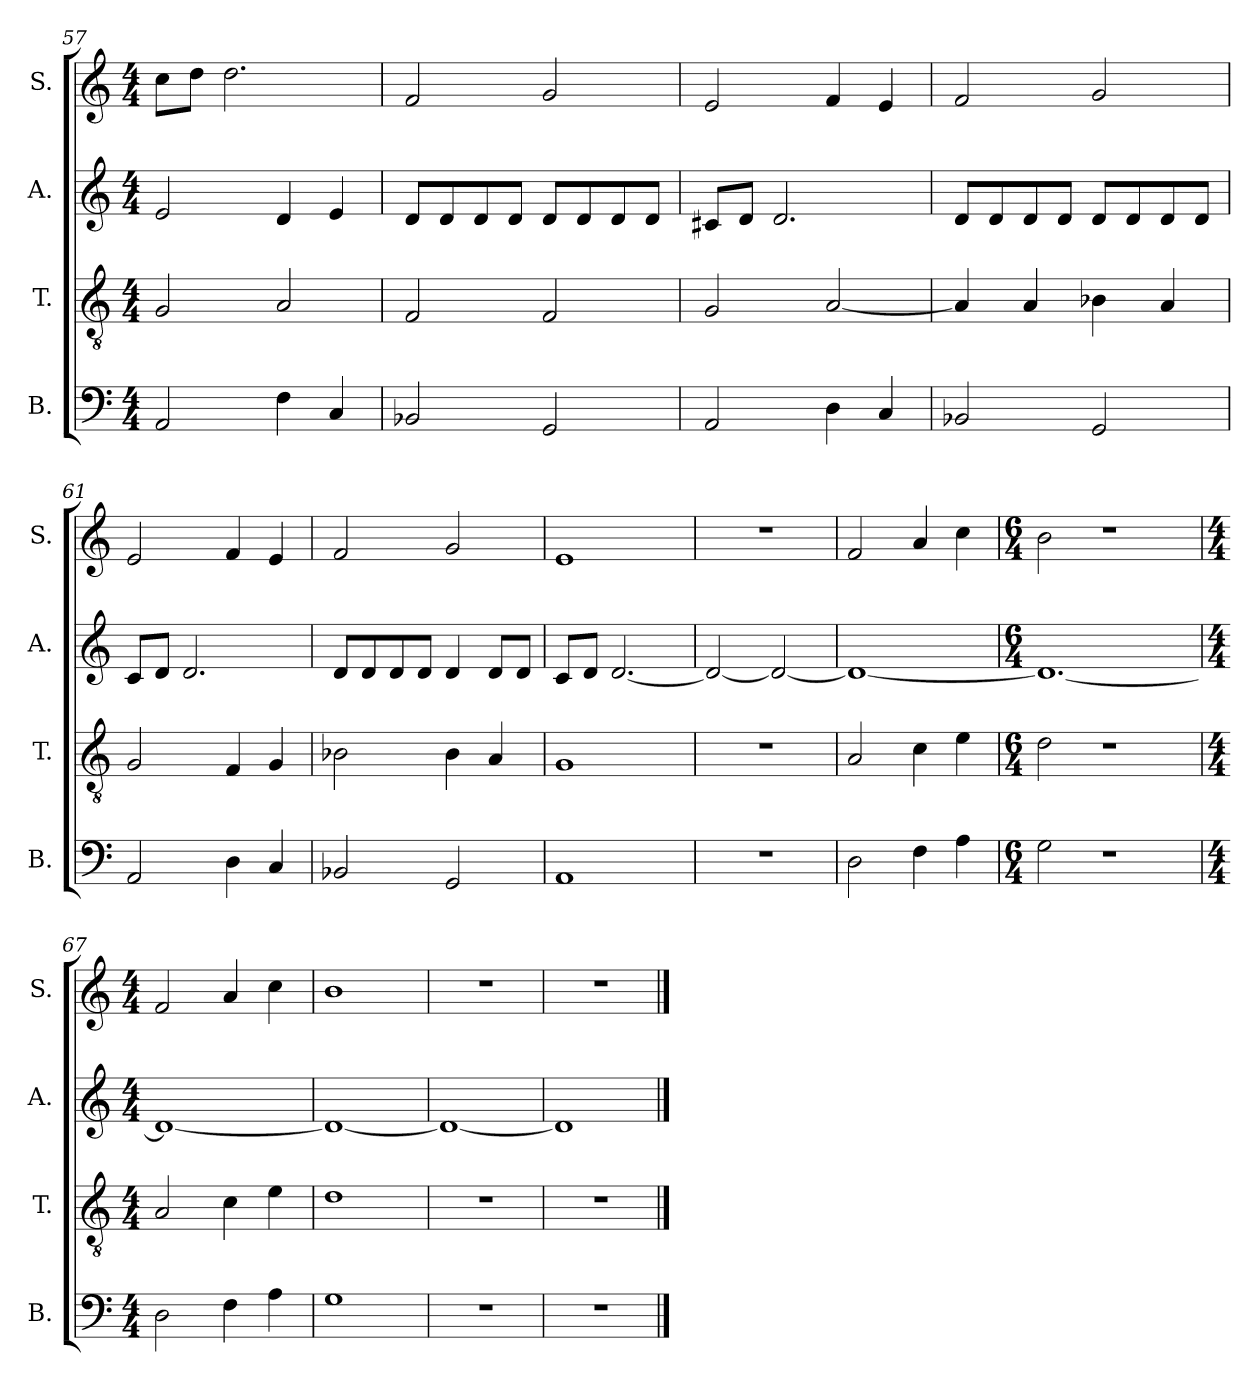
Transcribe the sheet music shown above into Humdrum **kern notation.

**kern	**kern	**kern	**kern
*part4	*part3	*part2	*part1
*staff4	*staff3	*staff2	*staff1
*I"B.	*I"T.	*I"A.	*I"S.
*I'B.	*I'T.	*I'A.	*I'S.
*clefF4	*clefGv2	*clefG2	*clefG2
*k[]	*k[]	*k[]	*k[]
*M4/4	*M4/4	*M4/4	*M4/4
=57	=57	=57	=57
2AA/	2G/	2e/	8cc\L
.	.	.	8dd\J
.	.	.	2.dd\
4F\	2A/	4d/	.
4C/	.	4e/	.
=58	=58	=58	=58
2BB-X/	2F/	8d/L	2f/
.	.	8d/	.
.	.	8d/	.
.	.	8d/J	.
2GG/	2F/	8d/L	2g/
.	.	8d/	.
.	.	8d/	.
.	.	8d/J	.
=59	=59	=59	=59
2AA/	2G/	8c#X/L	2e/
.	.	8d/J	.
.	.	2.d/	.
4D\	[2A/	.	4f/
4C/	.	.	4e/
!!LO:LB:g=z
=60	=60	=60	=60
2BB-X/	4A/]	8d/L	2f/
.	.	8d/	.
.	4A/	8d/	.
.	.	8d/J	.
2GG/	4B-X\	8d/L	2g/
.	.	8d/	.
.	4A/	8d/	.
.	.	8d/J	.
=61	=61	=61	=61
2AA/	2G/	8c/L	2e/
.	.	8d/J	.
.	.	2.d/	.
4D\	4F/	.	4f/
4C/	4G/	.	4e/
=62	=62	=62	=62
2BB-X/	2B-X\	8d/L	2f/
.	.	8d/	.
.	.	8d/	.
.	.	8d/J	.
2GG/	4B-\	4d/	2g/
.	4A/	8d/L	.
.	.	8d/J	.
=63	=63	=63	=63
1AA	1G	8c/L	1e
.	.	8d/J	.
.	.	[2.d/	.
=64	=64	=64	=64
1r	1r	2d/_	1r
.	.	2d/_	.
=65	=65	=65	=65
2D\	2A/	1d_	2f/
4F\	4c\	.	4a/
4A\	4e\	.	4cc\
=66	=66	=66	=66
*M6/4	*M6/4	*M6/4	*M6/4
2G\	2d\	1.d_	2b\
1r	1r	.	1r
=67	=67	=67	=67
*M4/4	*M4/4	*M4/4	*M4/4
2D\	2A/	1d_	2f/
4F\	4c\	.	4a/
4A\	4e\	.	4cc\
=68	=68	=68	=68
1G	1d	1d_	1b
=69	=69	=69	=69
1r	1r	1d_	1r
=70	=70	=70	=70
1r	1r	1d]	1r
==	==	==	==
*-	*-	*-	*-
